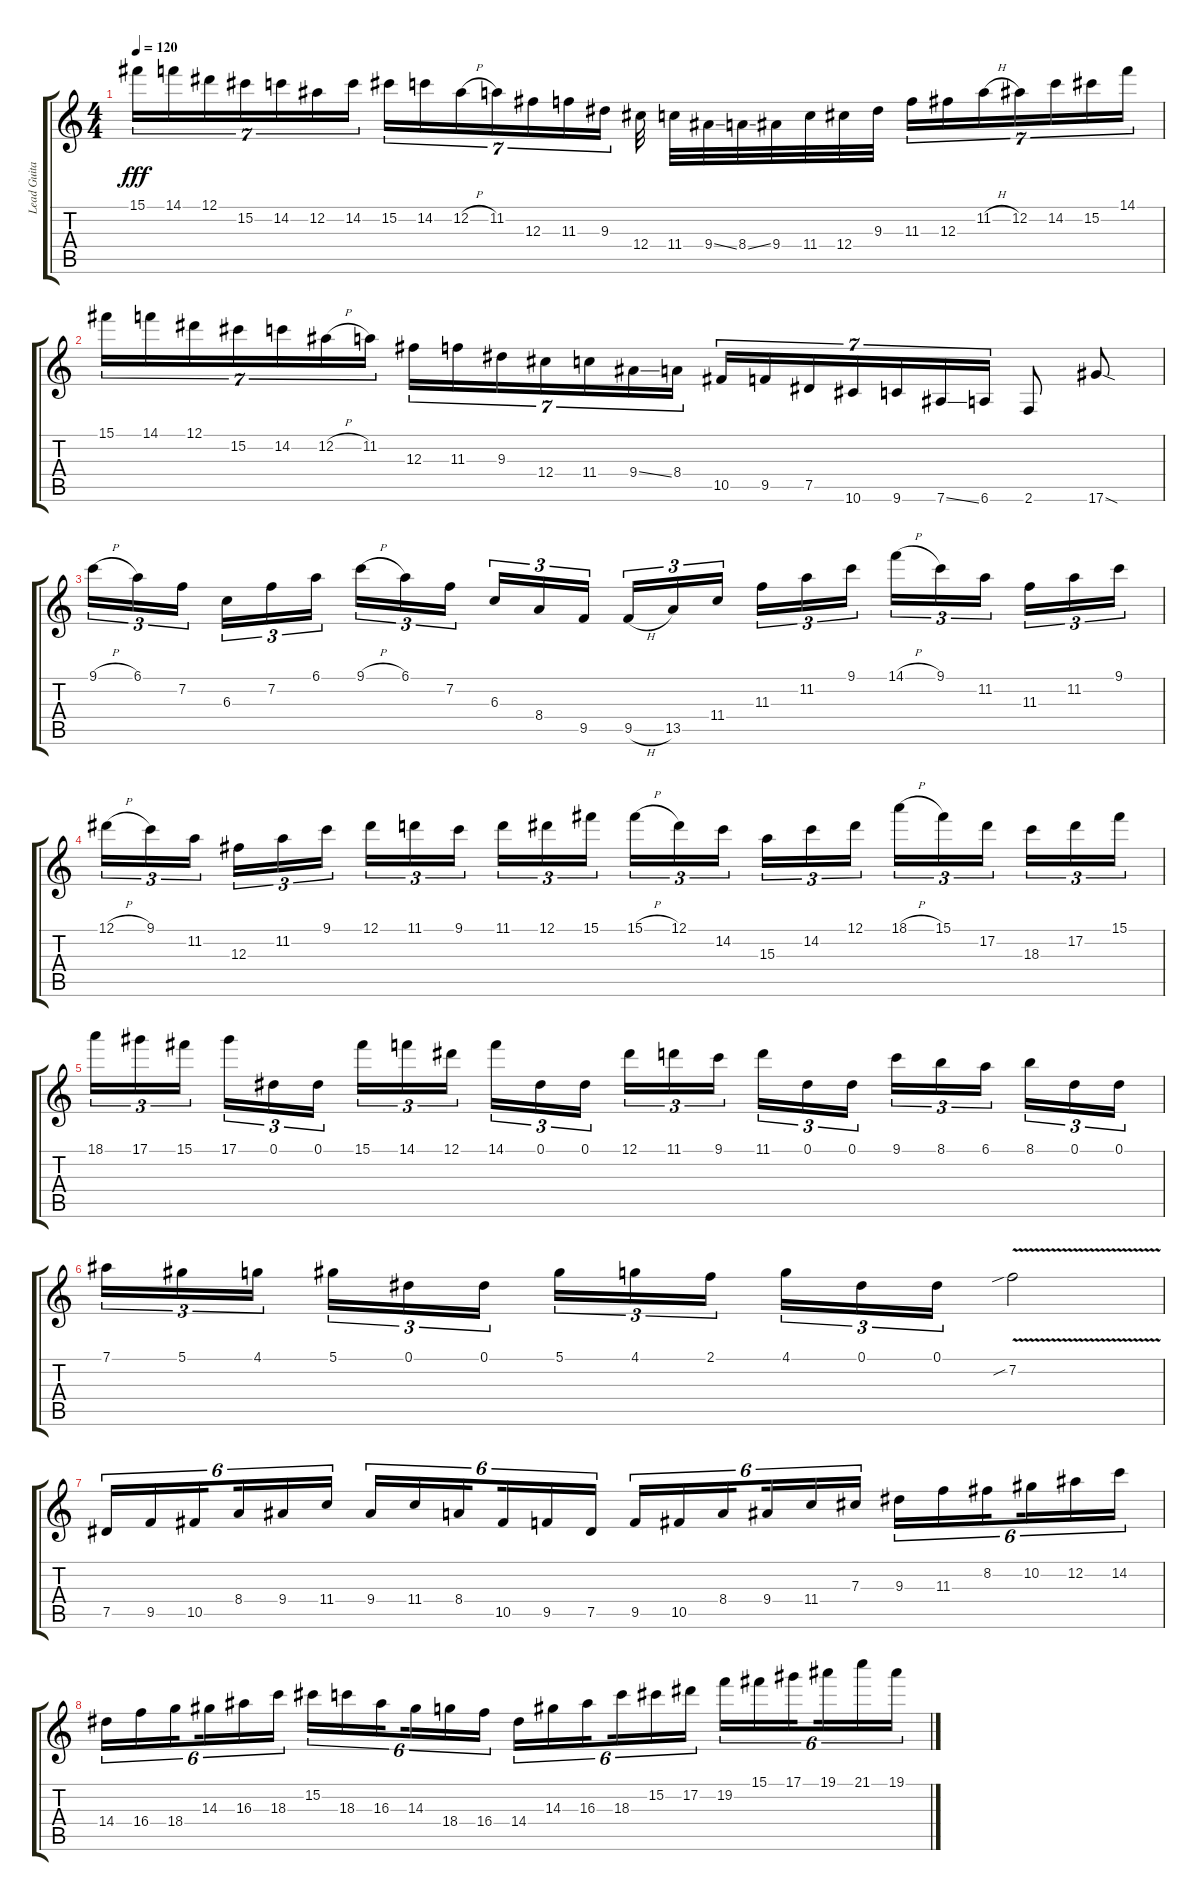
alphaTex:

\track ("Lead Guitar" "Lead Guita") {instrument overdrivenguitar}
\staff {score tabs}
\tuning (Eb4 Bb3 Gb3 Db3 Ab2 Eb2) {hide}
\ts (4 4)
\tempo 120
\clef g2
\ks c
15.1.16{tu (7 4) dy fff} 14.1.16{tu (7 4)} 12.1.16{tu (7 4)} 15.2.16{tu (7 4)} 14.2.16{tu (7 4)} 12.2.16{tu (7 4)} 14.2.16{tu (7 4)} 15.2.16{tu (7 4)} 14.2.16{tu (7 4)} 12.2{h}.16{tu (7 4)} 11.2.16{tu (7 4)} 12.3.16{tu (7 4)} 11.3.16{tu (7 4)} 9.3.16{tu (7 4)} 12.4.32 11.4.32 9.4{ss}.32 8.4{ss}.32 9.4.32 11.4.32 12.4.32 9.3.32 11.3.16{tu (7 4)} 12.3.16{tu (7 4)} 11.2{h}.16{tu (7 4)} 12.2.16{tu (7 4)} 14.2.16{tu (7 4)} 15.2.16{tu (7 4)} 14.1.16{tu (7 4)} |
15.1.16{tu (7 4)} 14.1.16{tu (7 4)} 12.1.16{tu (7 4)} 15.2.16{tu (7 4)} 14.2.16{tu (7 4)} 12.2{h}.16{tu (7 4)} 11.2.16{tu (7 4)} 12.3.16{tu (7 4)} 11.3.16{tu (7 4)} 9.3.16{tu (7 4)} 12.4.16{tu (7 4)} 11.4.16{tu (7 4)} 9.4{ss}.16{tu (7 4)} 8.4.16{tu (7 4)} 10.5.16{tu (7 4)} 9.5.16{tu (7 4)} 7.5.16{tu (7 4)} 10.6.16{tu (7 4)} 9.6.16{tu (7 4)} 7.6{ss}.16{tu (7 4)} 6.6.16{tu (7 4)} 2.6.8 17.6{sod}.8 |
9.1{h}.16{tu (3 2)} 6.1.16{tu (3 2)} 7.2.16{tu (3 2) beam splitsecondary} 6.3.16{tu (3 2)} 7.2.16{tu (3 2)} 6.1.16{tu (3 2)} 9.1{h}.16{tu (3 2)} 6.1.16{tu (3 2)} 7.2.16{tu (3 2) beam splitsecondary} 6.3.16{tu (3 2)} 8.4.16{tu (3 2)} 9.5.16{tu (3 2)} 9.5{h}.16{tu (3 2)} 13.5.16{tu (3 2)} 11.4.16{tu (3 2) beam splitsecondary} 11.3.16{tu (3 2)} 11.2.16{tu (3 2)} 9.1.16{tu (3 2)} 14.1{h}.16{tu (3 2)} 9.1.16{tu (3 2)} 11.2.16{tu (3 2) beam splitsecondary} 11.3.16{tu (3 2)} 11.2.16{tu (3 2)} 9.1.16{tu (3 2)} |
12.1{h}.16{tu (3 2)} 9.1.16{tu (3 2)} 11.2.16{tu (3 2) beam splitsecondary} 12.3.16{tu (3 2)} 11.2.16{tu (3 2)} 9.1.16{tu (3 2)} 12.1.16{tu (3 2)} 11.1.16{tu (3 2)} 9.1.16{tu (3 2) beam splitsecondary} 11.1.16{tu (3 2)} 12.1.16{tu (3 2)} 15.1.16{tu (3 2)} 15.1{h}.16{tu (3 2)} 12.1.16{tu (3 2)} 14.2.16{tu (3 2) beam splitsecondary} 15.3.16{tu (3 2)} 14.2.16{tu (3 2)} 12.1.16{tu (3 2)} 18.1{h}.16{tu (3 2)} 15.1.16{tu (3 2)} 17.2.16{tu (3 2) beam splitsecondary} 18.3.16{tu (3 2)} 17.2.16{tu (3 2)} 15.1.16{tu (3 2)} |
18.1.16{tu (3 2)} 17.1.16{tu (3 2)} 15.1.16{tu (3 2) beam splitsecondary} 17.1.16{tu (3 2)} 0.1.16{tu (3 2)} 0.1.16{tu (3 2)} 15.1.16{tu (3 2)} 14.1.16{tu (3 2)} 12.1.16{tu (3 2) beam splitsecondary} 14.1.16{tu (3 2)} 0.1.16{tu (3 2)} 0.1.16{tu (3 2)} 12.1.16{tu (3 2)} 11.1.16{tu (3 2)} 9.1.16{tu (3 2) beam splitsecondary} 11.1.16{tu (3 2)} 0.1.16{tu (3 2)} 0.1.16{tu (3 2)} 9.1.16{tu (3 2)} 8.1.16{tu (3 2)} 6.1.16{tu (3 2) beam splitsecondary} 8.1.16{tu (3 2)} 0.1.16{tu (3 2)} 0.1.16{tu (3 2)} |
7.1.16{tu (3 2)} 5.1.16{tu (3 2)} 4.1.16{tu (3 2) beam splitsecondary} 5.1.16{tu (3 2)} 0.1.16{tu (3 2)} 0.1.16{tu (3 2)} 5.1.16{tu (3 2)} 4.1.16{tu (3 2)} 2.1.16{tu (3 2) beam splitsecondary} 4.1.16{tu (3 2)} 0.1.16{tu (3 2)} 0.1.16{tu (3 2)} 7.2{v sib}.2 |
7.5.16{tu (6 4)} 9.5.16{tu (6 4)} 10.5.16{tu (6 4) beam splitsecondary} 8.4.16{tu (6 4)} 9.4.16{tu (6 4)} 11.4.16{tu (6 4)} 9.4.16{tu (6 4)} 11.4.16{tu (6 4)} 8.4.16{tu (6 4) beam splitsecondary} 10.5.16{tu (6 4)} 9.5.16{tu (6 4)} 7.5.16{tu (6 4)} 9.5.16{tu (6 4)} 10.5.16{tu (6 4)} 8.4.16{tu (6 4) beam splitsecondary} 9.4.16{tu (6 4)} 11.4.16{tu (6 4)} 7.3.16{tu (6 4)} 9.3.16{tu (6 4)} 11.3.16{tu (6 4)} 8.2.16{tu (6 4) beam splitsecondary} 10.2.16{tu (6 4)} 12.2.16{tu (6 4)} 14.2.16{tu (6 4)} |
14.4.16{tu (6 4)} 16.4.16{tu (6 4)} 18.4.16{tu (6 4) beam splitsecondary} 14.3.16{tu (6 4)} 16.3.16{tu (6 4)} 18.3.16{tu (6 4)} 15.2.16{tu (6 4)} 18.3.16{tu (6 4)} 16.3.16{tu (6 4) beam splitsecondary} 14.3.16{tu (6 4)} 18.4.16{tu (6 4)} 16.4.16{tu (6 4)} 14.4.16{tu (6 4)} 14.3.16{tu (6 4)} 16.3.16{tu (6 4) beam splitsecondary} 18.3.16{tu (6 4)} 15.2.16{tu (6 4)} 17.2.16{tu (6 4)} 19.2.16{tu (6 4)} 15.1.16{tu (6 4)} 17.1.16{tu (6 4) beam splitsecondary} 19.1.16{tu (6 4)} 21.1.16{tu (6 4)} 19.1.16{tu (6 4)}
